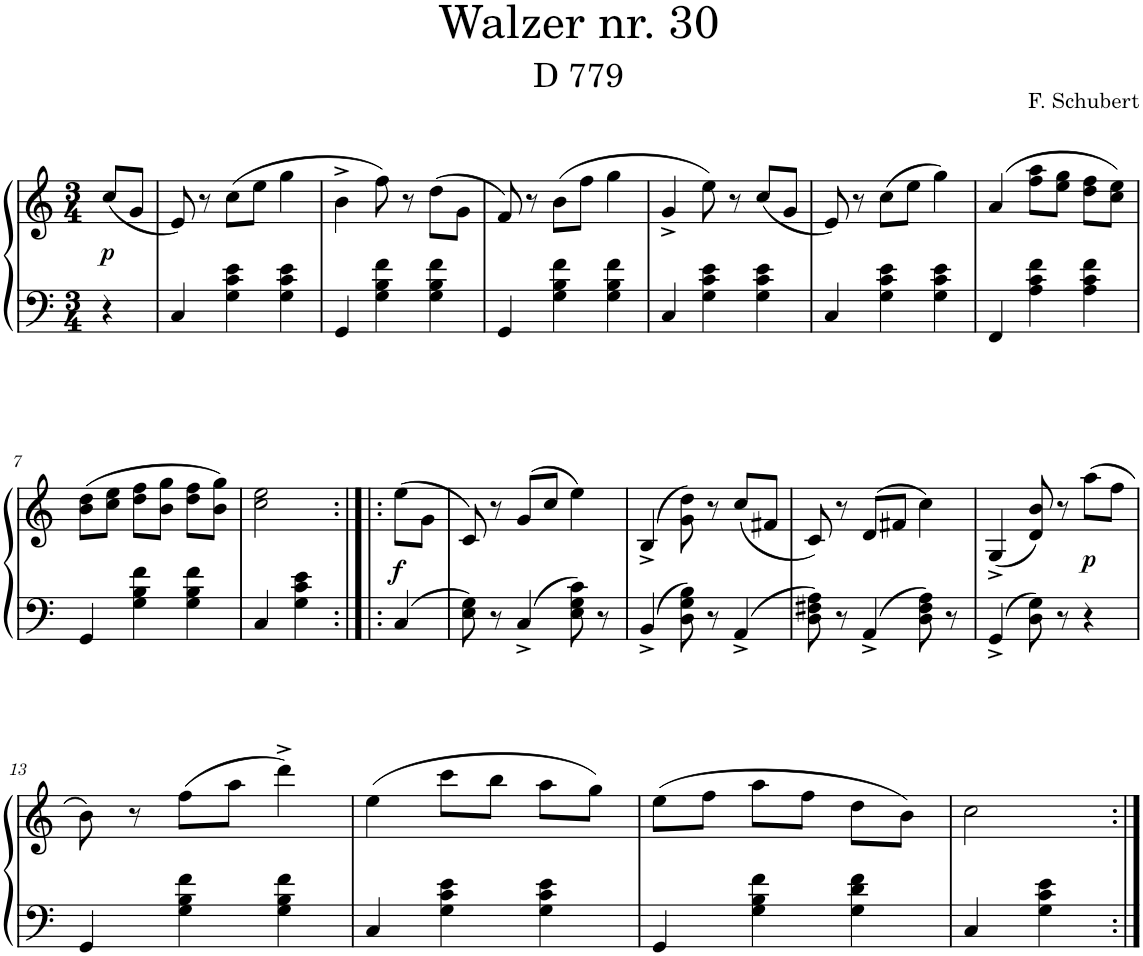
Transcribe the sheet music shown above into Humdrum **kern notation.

**kern	**kern	**dynam
*part1	*part1	*part1
*staff2	*staff1	*staff1/2
*I"Piano	*	*
*I'Pno.	*	*
*clefF4	*clefG2	*
*k[]	*k[]	*
*M3/4	*M3/4	*
=	=	=
!	!	!LO:DY:b
4r	(8cc/L	p
.	8g/J	.
=1	=1	=1
4C/	8e/)	.
.	8r	.
4G\ 4c\ 4e\	(8cc\L	.
.	8ee\J	.
4G\ 4c\ 4e\	4gg\	.
=2	=2	=2
4GG/	4b^\	.
4G\ 4B\ 4f\	8ff\)	.
.	8r	.
4G\ 4B\ 4f\	(8dd\L	.
.	8g\J	.
=3	=3	=3
4GG/	8f/)	.
.	8r	.
4G\ 4B\ 4f\	(8b\L	.
.	8ff\J	.
4G\ 4B\ 4f\	4gg\	.
=4	=4	=4
4C/	4g^/	.
4G\ 4c\ 4e\	8ee\)	.
.	8r	.
4G\ 4c\ 4e\	(8cc/L	.
.	8g/J	.
=5	=5	=5
4C/	8e/)	.
.	8r	.
4G\ 4c\ 4e\	(8cc\L	.
.	8ee\J	.
4G\ 4c\ 4e\	4gg\)	.
=6	=6	=6
4FF/	(4a/	.
4A\ 4c\ 4f\	8ff\ 8aa\L	.
.	8ee\ 8gg\J	.
4A\ 4c\ 4f\	8dd\ 8ff\L	.
.	8cc\ 8ee\J)	.
!!LO:LB:g=z
=7	=7	=7
4GG/	(8b\ 8dd\L	.
.	8cc\ 8ee\J	.
4G\ 4B\ 4f\	8dd\ 8ff\L	.
.	8b\ 8gg\J	.
4G\ 4B\ 4f\	8dd\ 8ff\L	.
.	8b\ 8gg\J)	.
=8	=8	=8
4C/	2cc\ 2ee\	.
4G\ 4c\ 4e\	.	.
=8X1:|!|:	=8X1:|!|:	=8X1:|!|:
!	!	!LO:DY:b
4C/	(8ee\L	f
.	8g\J	.
=9	=9	=9
8E\ 8G\	8c/)	.
8r	8r	.
4C^/	(8g/L	.
.	8cc/J	.
8E\ 8G\ 8c\	4ee\)	.
8r	.	.
=10	=10	=10
4BB^/	(4B^/	.
8D\ 8G\ 8B\	8g\ 8dd\)	.
8r	8r	.
4AA^/	(8cc/L	.
.	8f#X/J	.
=11	=11	=11
8D\ 8F#X\ 8A\	8c/)	.
8r	8r	.
4AA^/	(8d/L	.
.	8f#X/J	.
8D\ 8F#\ 8A\	4cc\)	.
8r	.	.
=12	=12	=12
4GG^/	(4G^/	.
8D\ 8G\	8d/ 8b/)	.
8r	8r	.
!	!	!LO:DY:b
4r	(8aa\L	p
.	8ff\J	.
!!LO:LB:g=z
=13	=13	=13
4GG/	8b\)	.
.	8r	.
4G\ 4B\ 4f\	(8ff\L	.
.	8aa\J	.
4G\ 4B\ 4f\	4ddd^\)	.
=14	=14	=14
4C/	(4ee\	.
4G\ 4c\ 4e\	8ccc\L	.
.	8bb\J	.
4G\ 4c\ 4e\	8aa\L	.
.	8gg\J)	.
=15	=15	=15
4GG/	(8ee\L	.
.	8ff\J	.
4G\ 4B\ 4f\	8aa\L	.
.	8ff\J	.
4G\ 4d\ 4f\	8dd\L	.
.	8b\J)	.
=16	=16	=16
4C/	2cc\	.
4G\ 4c\ 4e\	.	.
=:|!	=:|!	=:|!
*-	*-	*-
